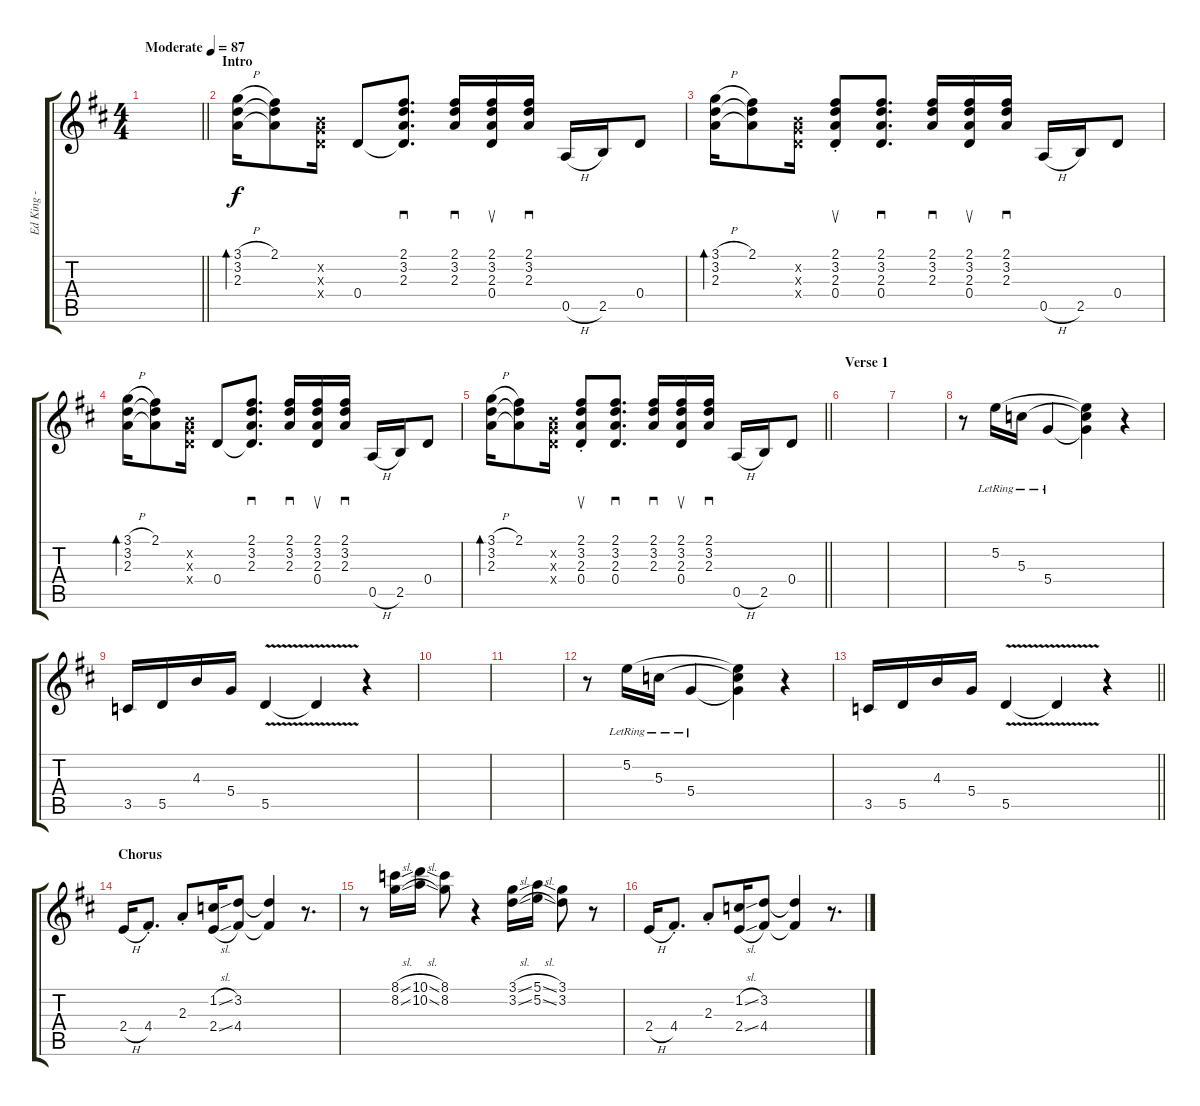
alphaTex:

\track ("Ed King - Electric Fills" "Ed King - ") {instrument overdrivenguitar}
\staff {score tabs}
\tuning (E4 B3 G3 D3 A2 E2) {hide}
\ts (4 4)
\tempo (87 "Moderate")
\clef g2
\barLineRight lightlight
\ks d
|
\section ("" "Intro")
(3.1{h} 3.2 2.3).16{bd 60 volume 9} (2.1 3.2{t} 2.3{t}).8 (0.2{x} 0.3{x} 0.4{x}).16 0.4.8 (2.1 3.2 2.3 0.4{t}).8{d sd} (2.1 3.2 2.3).16{sd} (2.1 3.2 2.3 0.4).16{su} (2.1 3.2 2.3).16{sd} 0.5{h}.16 2.5.16 0.4.8 |
(3.1{h} 3.2 2.3).16{bd 60} (2.1 3.2{t} 2.3{t}).8 (0.2{x} 0.3{x} 0.4{x}).16 (2.1{st} 3.2{st} 2.3{st} 0.4{st}).8{su} (2.1 3.2 2.3 0.4).8{d sd} (2.1 3.2 2.3).16{sd} (2.1 3.2 2.3 0.4).16{su} (2.1 3.2 2.3).16{sd} 0.5{h}.16 2.5.16 0.4.8 |
(3.1{h} 3.2 2.3).16{bd 60} (2.1 3.2{t} 2.3{t}).8 (0.2{x} 0.3{x} 0.4{x}).16 0.4.8 (2.1 3.2 2.3 0.4{t}).8{d sd} (2.1 3.2 2.3).16{sd} (2.1 3.2 2.3 0.4).16{su} (2.1 3.2 2.3).16{sd} 0.5{h}.16 2.5.16 0.4.8 |
\barLineRight lightlight
(3.1{h} 3.2 2.3).16{bd 60} (2.1 3.2{t} 2.3{t}).8 (0.2{x} 0.3{x} 0.4{x}).16 (2.1{st} 3.2{st} 2.3{st} 0.4{st}).8{su} (2.1 3.2 2.3 0.4).8{d sd} (2.1 3.2 2.3).16{sd} (2.1 3.2 2.3 0.4).16{su} (2.1 3.2 2.3).16{sd} 0.5{h}.16 2.5.16 0.4.8 |
\section ("" "Verse 1")
|
|
r.8 5.2{lr}.16 5.3{lr}.16 5.4{lr}.4 (5.2{t} 5.3{t} 5.4{t}).4 r.4 |
3.5.16 5.5.16 4.3.16 5.4.16 5.5{v}.4 5.5{t}.4 r.4 |
|
|
r.8 5.2{lr}.16 5.3{lr}.16 5.4{lr}.4 (5.2{t} 5.3{t} 5.4{t}).4 r.4 |
\barLineRight lightlight
3.5.16 5.5.16 4.3.16 5.4.16 5.5{v}.4 5.5{t}.4 r.4 |
\section ("" "Chorus")
2.4{h}.16 4.4{st}.8{d} 2.3{st}.8 (1.2{sl} 2.4{sl}).16 (3.2 4.4).8 (3.2{t} 4.4{t}).4 r.8{d} |
r.8 (8.1{sl} 8.2{sl}).16 (10.1{sl} 10.2{sl}).16 (8.1 8.2).8 r.4 (3.1{sl} 3.2{sl}).16 (5.1{sl} 5.2{sl}).16 (3.1 3.2).8 r.8 |
2.4{h}.16 4.4{st}.8{d} 2.3{st}.8 (1.2{sl} 2.4{sl}).16 (3.2 4.4).8 (3.2{t} 4.4{t}).4 r.8{d}
